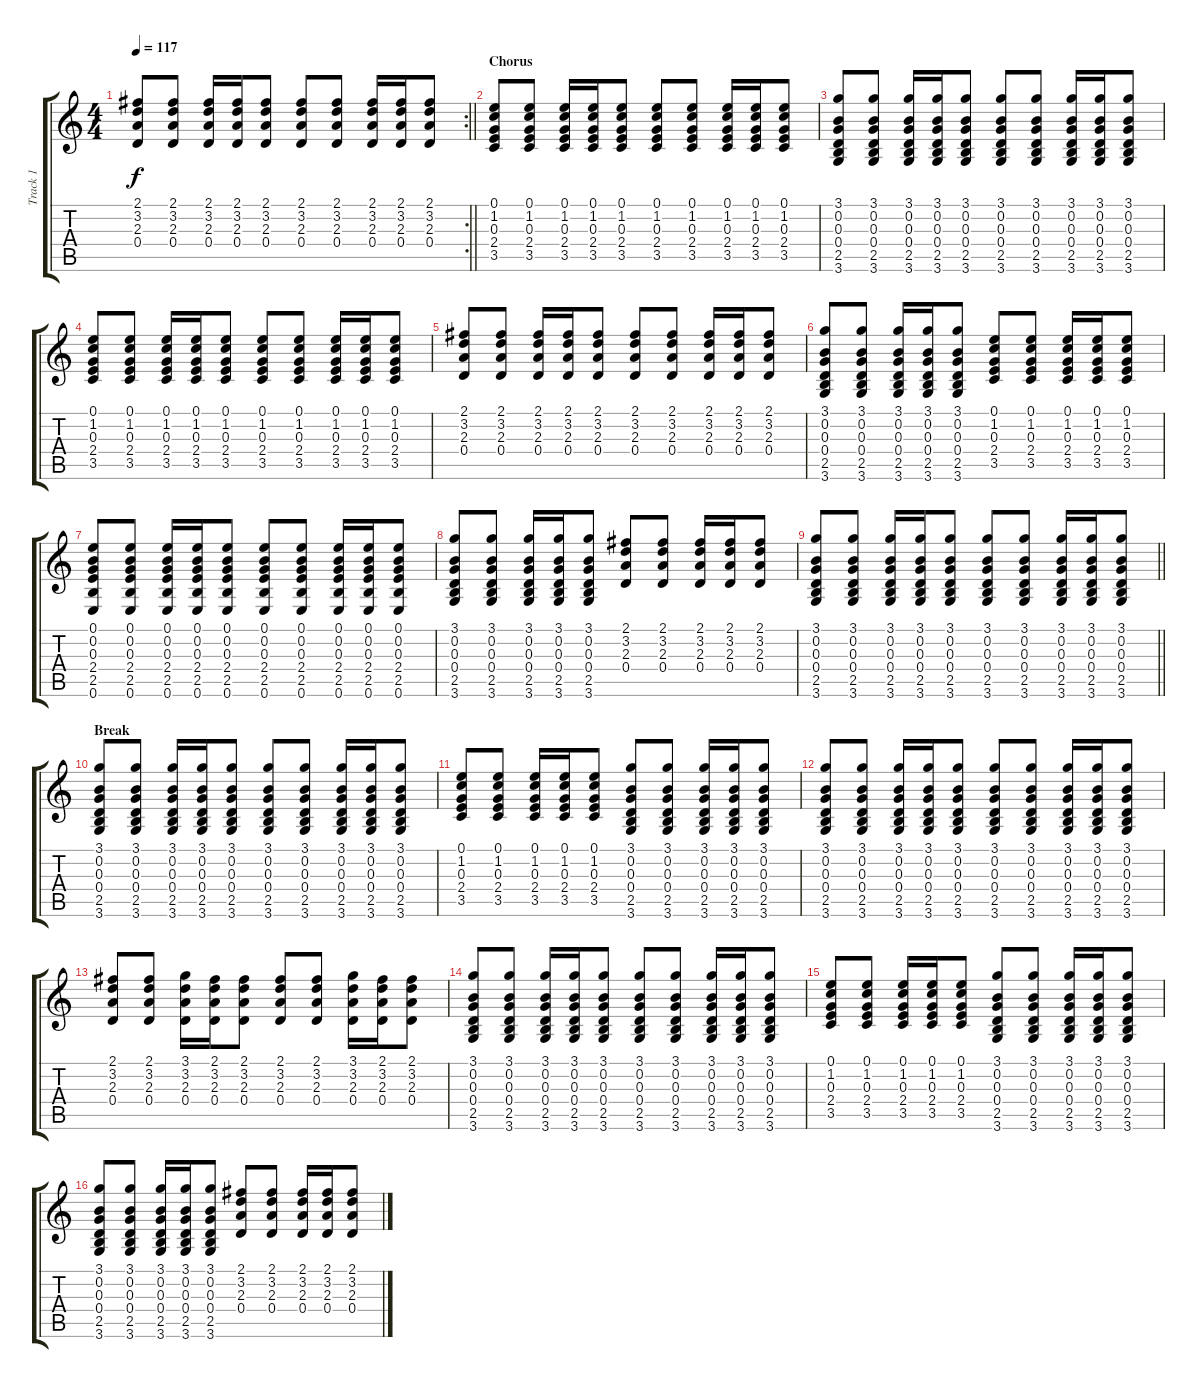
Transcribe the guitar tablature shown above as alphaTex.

\track ("Track 1" "Track 1") {instrument acousticguitarsteel}
\staff {score tabs}
\tuning (E4 B3 G3 D3 A2 E2) {hide}
\rc 2
\ts (4 4)
\tempo 117
\clef g2
\barLineRight lightlight
\ks c
(2.1 3.2 2.3 0.4).8{dy f} (2.1 3.2 2.3 0.4).8 (2.1 3.2 2.3 0.4).16 (2.1 3.2 2.3 0.4).16 (2.1 3.2 2.3 0.4).8 (2.1 3.2 2.3 0.4).8 (2.1 3.2 2.3 0.4).8 (2.1 3.2 2.3 0.4).16 (2.1 3.2 2.3 0.4).16 (2.1 3.2 2.3 0.4).8 |
\section ("" "Chorus")
(0.1 1.2 0.3 2.4 3.5).8 (0.1 1.2 0.3 2.4 3.5).8 (0.1 1.2 0.3 2.4 3.5).16 (0.1 1.2 0.3 2.4 3.5).16 (0.1 1.2 0.3 2.4 3.5).8 (0.1 1.2 0.3 2.4 3.5).8 (0.1 1.2 0.3 2.4 3.5).8 (0.1 1.2 0.3 2.4 3.5).16 (0.1 1.2 0.3 2.4 3.5).16 (0.1 1.2 0.3 2.4 3.5).8 |
(3.1 0.2 0.3 0.4 2.5 3.6).8 (3.1 0.2 0.3 0.4 2.5 3.6).8 (3.1 0.2 0.3 0.4 2.5 3.6).16 (3.1 0.2 0.3 0.4 2.5 3.6).16 (3.1 0.2 0.3 0.4 2.5 3.6).8 (3.1 0.2 0.3 0.4 2.5 3.6).8 (3.1 0.2 0.3 0.4 2.5 3.6).8 (3.1 0.2 0.3 0.4 2.5 3.6).16 (3.1 0.2 0.3 0.4 2.5 3.6).16 (3.1 0.2 0.3 0.4 2.5 3.6).8 |
(0.1 1.2 0.3 2.4 3.5).8 (0.1 1.2 0.3 2.4 3.5).8 (0.1 1.2 0.3 2.4 3.5).16 (0.1 1.2 0.3 2.4 3.5).16 (0.1 1.2 0.3 2.4 3.5).8 (0.1 1.2 0.3 2.4 3.5).8 (0.1 1.2 0.3 2.4 3.5).8 (0.1 1.2 0.3 2.4 3.5).16 (0.1 1.2 0.3 2.4 3.5).16 (0.1 1.2 0.3 2.4 3.5).8 |
(2.1 3.2 2.3 0.4).8 (2.1 3.2 2.3 0.4).8 (2.1 3.2 2.3 0.4).16 (2.1 3.2 2.3 0.4).16 (2.1 3.2 2.3 0.4).8 (2.1 3.2 2.3 0.4).8 (2.1 3.2 2.3 0.4).8 (2.1 3.2 2.3 0.4).16 (2.1 3.2 2.3 0.4).16 (2.1 3.2 2.3 0.4).8 |
(3.1 0.2 0.3 0.4 2.5 3.6).8 (3.1 0.2 0.3 0.4 2.5 3.6).8 (3.1 0.2 0.3 0.4 2.5 3.6).16 (3.1 0.2 0.3 0.4 2.5 3.6).16 (3.1 0.2 0.3 0.4 2.5 3.6).8 (0.1 1.2 0.3 2.4 3.5).8 (0.1 1.2 0.3 2.4 3.5).8 (0.1 1.2 0.3 2.4 3.5).16 (0.1 1.2 0.3 2.4 3.5).16 (0.1 1.2 0.3 2.4 3.5).8 |
(0.1 0.2 0.3 2.4 2.5 0.6).8 (0.1 0.2 0.3 2.4 2.5 0.6).8 (0.1 0.2 0.3 2.4 2.5 0.6).16 (0.1 0.2 0.3 2.4 2.5 0.6).16 (0.1 0.2 0.3 2.4 2.5 0.6).8 (0.1 0.2 0.3 2.4 2.5 0.6).8 (0.1 0.2 0.3 2.4 2.5 0.6).8 (0.1 0.2 0.3 2.4 2.5 0.6).16 (0.1 0.2 0.3 2.4 2.5 0.6).16 (0.1 0.2 0.3 2.4 2.5 0.6).8 |
(3.1 0.2 0.3 0.4 2.5 3.6).8 (3.1 0.2 0.3 0.4 2.5 3.6).8 (3.1 0.2 0.3 0.4 2.5 3.6).16 (3.1 0.2 0.3 0.4 2.5 3.6).16 (3.1 0.2 0.3 0.4 2.5 3.6).8 (2.1 3.2 2.3 0.4).8 (2.1 3.2 2.3 0.4).8 (2.1 3.2 2.3 0.4).16 (2.1 3.2 2.3 0.4).16 (2.1 3.2 2.3 0.4).8 |
\barLineRight lightlight
(3.1 0.2 0.3 0.4 2.5 3.6).8 (3.1 0.2 0.3 0.4 2.5 3.6).8 (3.1 0.2 0.3 0.4 2.5 3.6).16 (3.1 0.2 0.3 0.4 2.5 3.6).16 (3.1 0.2 0.3 0.4 2.5 3.6).8 (3.1 0.2 0.3 0.4 2.5 3.6).8 (3.1 0.2 0.3 0.4 2.5 3.6).8 (3.1 0.2 0.3 0.4 2.5 3.6).16 (3.1 0.2 0.3 0.4 2.5 3.6).16 (3.1 0.2 0.3 0.4 2.5 3.6).8 |
\section ("" "Break")
(3.1 0.2 0.3 0.4 2.5 3.6).8 (3.1 0.2 0.3 0.4 2.5 3.6).8 (3.1 0.2 0.3 0.4 2.5 3.6).16 (3.1 0.2 0.3 0.4 2.5 3.6).16 (3.1 0.2 0.3 0.4 2.5 3.6).8 (3.1 0.2 0.3 0.4 2.5 3.6).8 (3.1 0.2 0.3 0.4 2.5 3.6).8 (3.1 0.2 0.3 0.4 2.5 3.6).16 (3.1 0.2 0.3 0.4 2.5 3.6).16 (3.1 0.2 0.3 0.4 2.5 3.6).8 |
(0.1 1.2 0.3 2.4 3.5).8 (0.1 1.2 0.3 2.4 3.5).8 (0.1 1.2 0.3 2.4 3.5).16 (0.1 1.2 0.3 2.4 3.5).16 (0.1 1.2 0.3 2.4 3.5).8 (3.1 0.2 0.3 0.4 2.5 3.6).8 (3.1 0.2 0.3 0.4 2.5 3.6).8 (3.1 0.2 0.3 0.4 2.5 3.6).16 (3.1 0.2 0.3 0.4 2.5 3.6).16 (3.1 0.2 0.3 0.4 2.5 3.6).8 |
(3.1 0.2 0.3 0.4 2.5 3.6).8 (3.1 0.2 0.3 0.4 2.5 3.6).8 (3.1 0.2 0.3 0.4 2.5 3.6).16 (3.1 0.2 0.3 0.4 2.5 3.6).16 (3.1 0.2 0.3 0.4 2.5 3.6).8 (3.1 0.2 0.3 0.4 2.5 3.6).8 (3.1 0.2 0.3 0.4 2.5 3.6).8 (3.1 0.2 0.3 0.4 2.5 3.6).16 (3.1 0.2 0.3 0.4 2.5 3.6).16 (3.1 0.2 0.3 0.4 2.5 3.6).8 |
(2.1 3.2 2.3 0.4).8 (2.1 3.2 2.3 0.4).8 (3.1 3.2 2.3 0.4).16 (2.1 3.2 2.3 0.4).16 (2.1 3.2 2.3 0.4).8 (2.1 3.2 2.3 0.4).8 (2.1 3.2 2.3 0.4).8 (3.1 3.2 2.3 0.4).16 (2.1 3.2 2.3 0.4).16 (2.1 3.2 2.3 0.4).8 |
(3.1 0.2 0.3 0.4 2.5 3.6).8 (3.1 0.2 0.3 0.4 2.5 3.6).8 (3.1 0.2 0.3 0.4 2.5 3.6).16 (3.1 0.2 0.3 0.4 2.5 3.6).16 (3.1 0.2 0.3 0.4 2.5 3.6).8 (3.1 0.2 0.3 0.4 2.5 3.6).8 (3.1 0.2 0.3 0.4 2.5 3.6).8 (3.1 0.2 0.3 0.4 2.5 3.6).16 (3.1 0.2 0.3 0.4 2.5 3.6).16 (3.1 0.2 0.3 0.4 2.5 3.6).8 |
(0.1 1.2 0.3 2.4 3.5).8 (0.1 1.2 0.3 2.4 3.5).8 (0.1 1.2 0.3 2.4 3.5).16 (0.1 1.2 0.3 2.4 3.5).16 (0.1 1.2 0.3 2.4 3.5).8 (3.1 0.2 0.3 0.4 2.5 3.6).8 (3.1 0.2 0.3 0.4 2.5 3.6).8 (3.1 0.2 0.3 0.4 2.5 3.6).16 (3.1 0.2 0.3 0.4 2.5 3.6).16 (3.1 0.2 0.3 0.4 2.5 3.6).8 |
(3.1 0.2 0.3 0.4 2.5 3.6).8 (3.1 0.2 0.3 0.4 2.5 3.6).8 (3.1 0.2 0.3 0.4 2.5 3.6).16 (3.1 0.2 0.3 0.4 2.5 3.6).16 (3.1 0.2 0.3 0.4 2.5 3.6).8 (2.1 3.2 2.3 0.4).8 (2.1 3.2 2.3 0.4).8 (2.1 3.2 2.3 0.4).16 (2.1 3.2 2.3 0.4).16 (2.1 3.2 2.3 0.4).8
